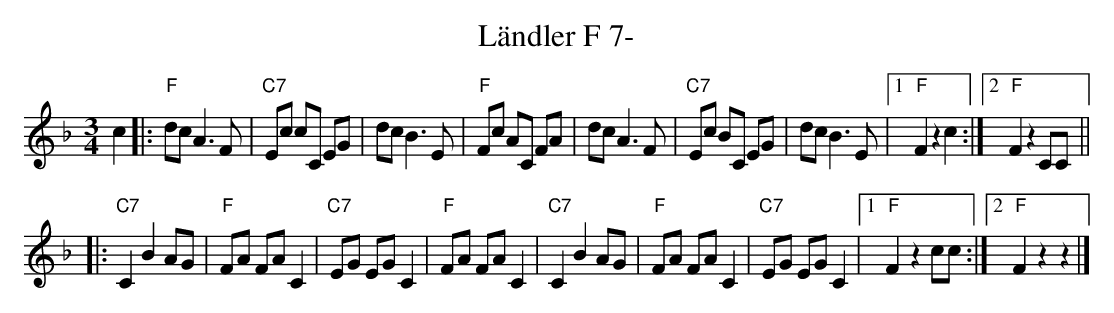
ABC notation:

X:1
T:Ländler F 7-
M:3/4
L:1/8
K:Fmaj
c2 |: "F"dc A3F | "C7"Ec cC EG | dc B3E | "F"Fc AC FA | dc A3F | "C7"Ec BC EG | dc B3E |1 "F"F2z2c2 :|2 "F"F2 z2 CC||
|:"C7"C2B2 AG | "F"FA FA C2 | "C7"EG EG C2 | "F"FA FA C2 | "C7"C2 B2 AG | "F"FA FA C2 | "C7"EG EG C2 |1 "F"F2 z2 cc :|2 "F"F2 z2z2 |]
